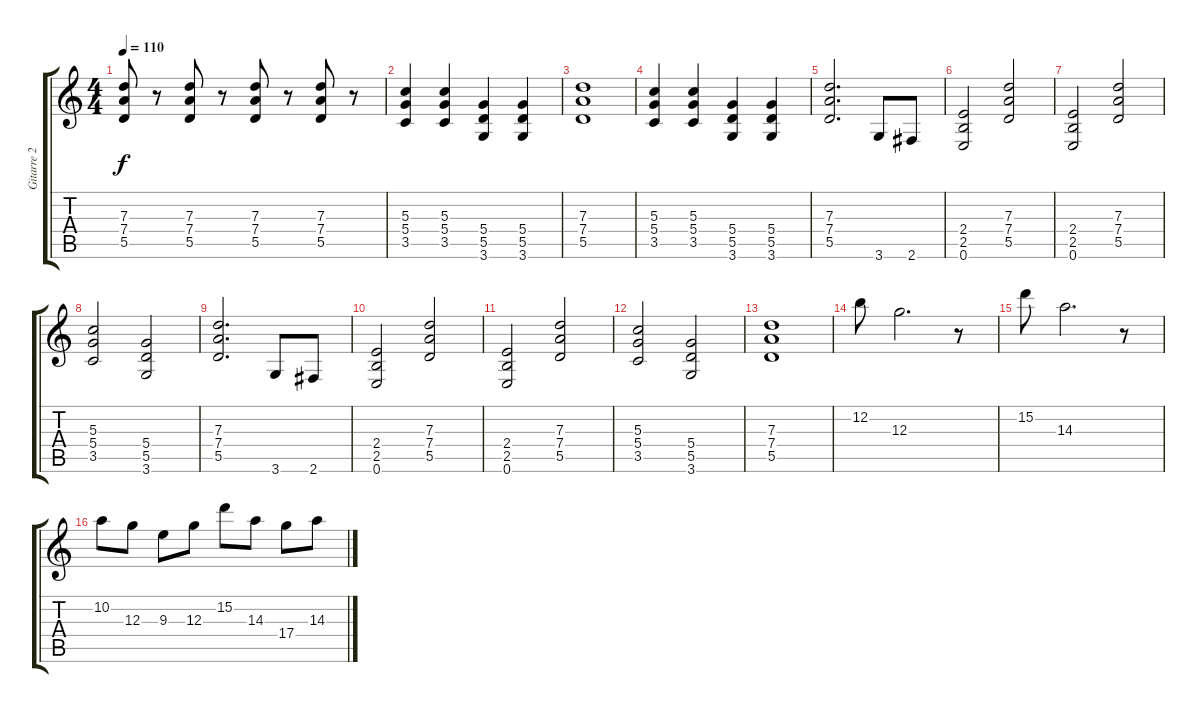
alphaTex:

\track ("Gitarre 2" "Gitarre 2") {instrument overdrivenguitar}
\staff {score tabs}
\tuning (E4 B3 G3 D3 A2 E2) {hide}
\ts (4 4)
\tempo 110
\clef g2
\ks c
(7.3 7.4 5.5).8{dy f} r.8 (7.3 7.4 5.5).8 r.8 (7.3 7.4 5.5).8 r.8 (7.3 7.4 5.5).8 r.8 |
(5.3 5.4 3.5).4 (5.3 5.4 3.5).4 (5.4 5.5 3.6).4 (5.4 5.5 3.6).4 |
(7.3 7.4 5.5).1 |
(5.3 5.4 3.5).4 (5.3 5.4 3.5).4 (5.4 5.5 3.6).4 (5.4 5.5 3.6).4 |
(7.3 7.4 5.5).2{d} 3.6.8 2.6.8 |
(2.4 2.5 0.6).2 (7.3 7.4 5.5).2 |
(2.4 2.5 0.6).2 (7.3 7.4 5.5).2 |
(5.3 5.4 3.5).2 (5.4 5.5 3.6).2 |
(7.3 7.4 5.5).2{d} 3.6.8 2.6.8 |
(2.4 2.5 0.6).2 (7.3 7.4 5.5).2 |
(2.4 2.5 0.6).2 (7.3 7.4 5.5).2 |
(5.3 5.4 3.5).2 (5.4 5.5 3.6).2 |
(7.3 7.4 5.5).1 |
12.2.8 12.3.2{d} r.8 |
15.2.8 14.3.2{d} r.8 |
10.2.8 12.3.8 9.3.8 12.3.8 15.2.8 14.3.8 17.4.8 14.3.8
